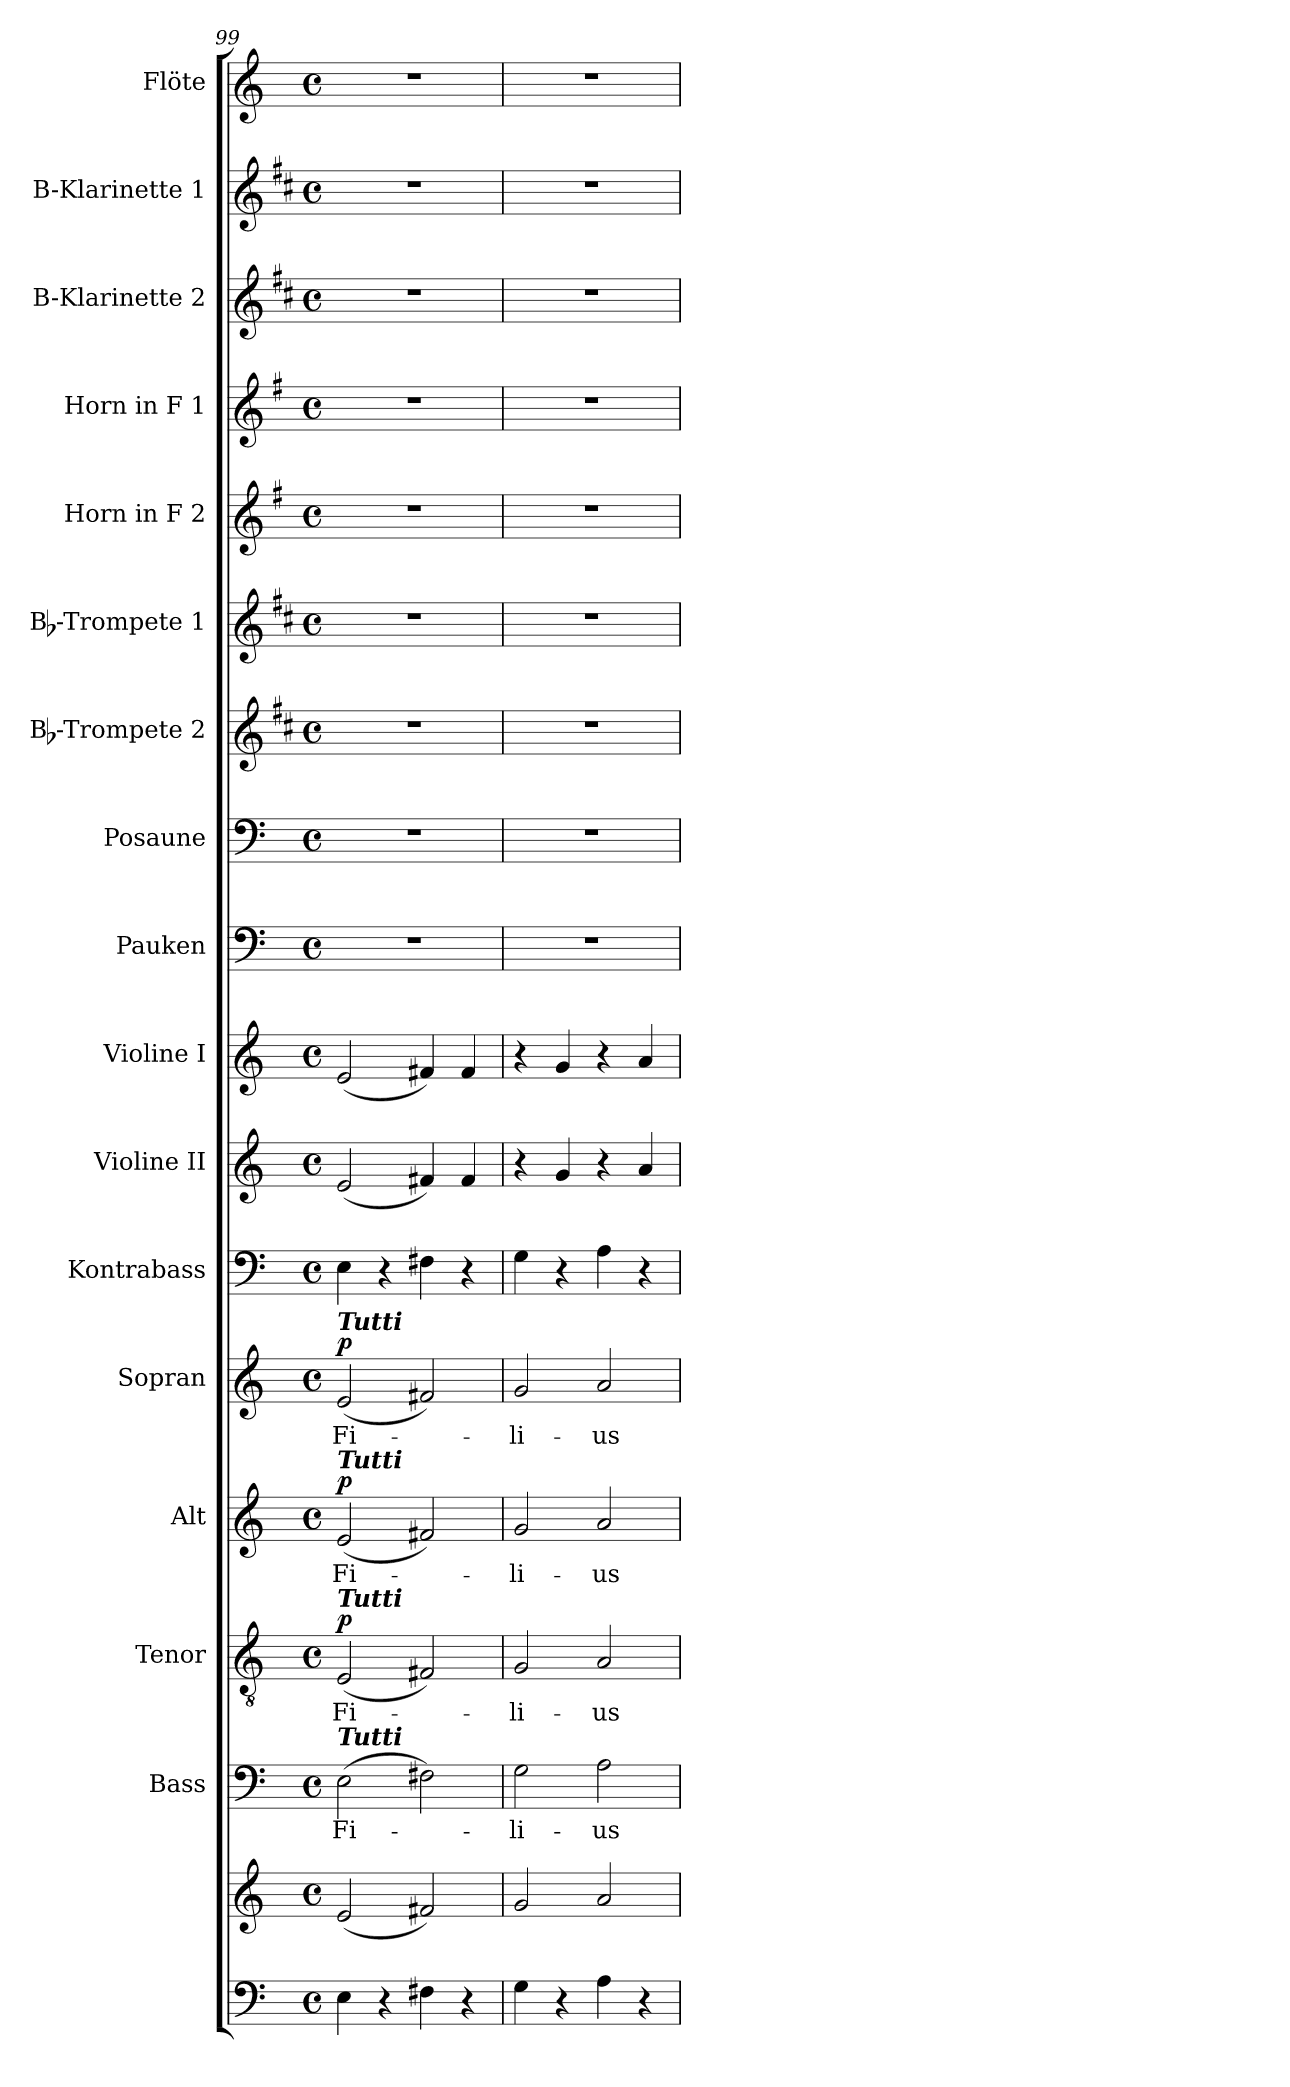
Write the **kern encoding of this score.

**kern	**kern	**kern	**text	**kern	**text	**dynam	**kern	**text	**dynam	**kern	**text	**dynam	**kern	**kern	**kern	**kern	**kern	**kern	**kern	**kern	**kern	**kern	**kern	**kern
*part17	*part17	*part16	*part16	*part15	*part15	*part15	*part14	*part14	*part14	*part13	*part13	*part13	*part12	*part11	*part10	*part9	*part8	*part7	*part6	*part5	*part4	*part3	*part2	*part1
*staff18	*staff17	*staff16	*staff16	*staff15	*staff15	*staff15	*staff14	*staff14	*staff14	*staff13	*staff13	*staff13	*staff12	*staff11	*staff10	*staff9	*staff8	*staff7	*staff6	*staff5	*staff4	*staff3	*staff2	*staff1
*	*	*I"Bass	*	*I"Tenor	*	*	*I"Alt	*	*	*I"Sopran	*	*	*I"Kontrabass	*I"Violine II	*I"Violine I	*I"Pauken	*I"Posaune	*I"Bb-Trompete 2	*I"Bb-Trompete 1	*I"Horn in F 2	*I"Horn in F 1	*I"B-Klarinette 2	*I"B-Klarinette 1	*I"Flöte
*	*	*I'B.	*	*I'T.	*	*	*I'A.	*	*	*I'S.	*	*	*I'Kb.	*I'Vl. II	*I'Vl. I	*I'Pk.	*I'Pos.	*I'Bb Trp. 2	*I'Bb Trp. 1	*I'Hrn. 2	*I'Hrn. 1	*I'B Kl. 2	*I'B Kl. 1	*I'Fl.
*clefF4	*clefG2	*clefF4	*	*clefGv2	*	*	*clefG2	*	*	*clefG2	*	*	*clefF4	*clefG2	*clefG2	*clefF4	*clefF4	*clefG2	*clefG2	*clefG2	*clefG2	*clefG2	*clefG2	*clefG2
*	*	*	*	*	*	*	*	*	*	*	*	*	*ITrd7c12	*	*	*	*	*ITrd1c2	*ITrd1c2	*ITrd4c7	*ITrd4c7	*ITrd1c2	*ITrd1c2	*
*k[]	*k[]	*k[]	*	*k[]	*	*	*k[]	*	*	*k[]	*	*	*k[]	*k[]	*k[]	*k[]	*k[]	*k[]	*k[]	*k[]	*k[]	*k[]	*k[]	*k[]
*C:	*C:	*C:	*	*C:	*	*	*C:	*	*	*C:	*	*	*C:	*C:	*C:	*C:	*C:	*C:	*C:	*C:	*C:	*C:	*C:	*C:
*M4/4	*M4/4	*M4/4	*	*M4/4	*	*	*M4/4	*	*	*M4/4	*	*	*M4/4	*M4/4	*M4/4	*M4/4	*M4/4	*M4/4	*M4/4	*M4/4	*M4/4	*M4/4	*M4/4	*M4/4
*met(c)	*met(c)	*met(c)	*	*met(c)	*	*	*met(c)	*	*	*met(c)	*	*	*met(c)	*met(c)	*met(c)	*met(c)	*met(c)	*met(c)	*met(c)	*met(c)	*met(c)	*met(c)	*met(c)	*met(c)
=99	=99	=99	=99	=99	=99	=99	=99	=99	=99	=99	=99	=99	=99	=99	=99	=99	=99	=99	=99	=99	=99	=99	=99	=99
!	!	!	!	!	!	!	!	!	!	!LO:TX:a:Bi:t=Tutti	!	!	!	!	!	!	!	!	!	!	!	!	!	!
!	!	!	!	!	!	!	!LO:TX:a:Bi:t=Tutti	!	!	!	!	!	!	!	!	!	!	!	!	!	!	!	!	!
!	!	!	!	!LO:TX:a:Bi:t=Tutti	!	!	!	!	!	!	!	!	!	!	!	!	!	!	!	!	!	!	!	!
!	!	!LO:TX:a:Bi:t=Tutti	!	!	!	!	!	!	!	!	!	!	!	!	!	!	!	!	!	!	!	!	!	!
!	!	!	!LO:LY:b	!	!LO:LY:b	!LO:DY:a	!	!LO:LY:b	!LO:DY:a	!	!LO:LY:b	!LO:DY:a	!	!	!	!	!	!	!	!	!	!	!	!
4E\	(<2e/	(>2E\	Fi-	(<2E/	Fi-	p	(<2e/	Fi-	p	(<2e/	Fi-	p	4EE\	(<2e/	(<2e/	1r	1r	1r	1r	1r	1r	1r	1r	1r
4r	.	.	.	.	.	.	.	.	.	.	.	.	4r	.	.	.	.	.	.	.	.	.	.	.
4F#X\	2f#X/)	2F#X\)	.	2F#X/)	.	.	2f#X/)	.	.	2f#X/)	.	.	4FF#X\	4f#X/)	4f#X/)	.	.	.	.	.	.	.	.	.
4r	.	.	.	.	.	.	.	.	.	.	.	.	4r	4f#/	4f#/	.	.	.	.	.	.	.	.	.
=100	=100	=100	=100	=100	=100	=100	=100	=100	=100	=100	=100	=100	=100	=100	=100	=100	=100	=100	=100	=100	=100	=100	=100	=100
!	!	!	!LO:LY:b	!	!LO:LY:b	!	!	!LO:LY:b	!	!	!LO:LY:b	!	!	!	!	!	!	!	!	!	!	!	!	!
4G\	2g/	2G\	-li-	2G/	-li-	.	2g/	-li-	.	2g/	-li-	.	4GG\	4r	4r	1r	1r	1r	1r	1r	1r	1r	1r	1r
4r	.	.	.	.	.	.	.	.	.	.	.	.	4r	4g/	4g/	.	.	.	.	.	.	.	.	.
!	!	!	!LO:LY:b	!	!LO:LY:b	!	!	!LO:LY:b	!	!	!LO:LY:b	!	!	!	!	!	!	!	!	!	!	!	!	!
4A\	2a/	2A\	-us	2A/	-us	.	2a/	-us	.	2a/	-us	.	4AA\	4r	4r	.	.	.	.	.	.	.	.	.
4r	.	.	.	.	.	.	.	.	.	.	.	.	4r	4a/	4a/	.	.	.	.	.	.	.	.	.
=	=	=	=	=	=	=	=	=	=	=	=	=	=	=	=	=	=	=	=	=	=	=	=	=
*-	*-	*-	*-	*-	*-	*-	*-	*-	*-	*-	*-	*-	*-	*-	*-	*-	*-	*-	*-	*-	*-	*-	*-	*-
